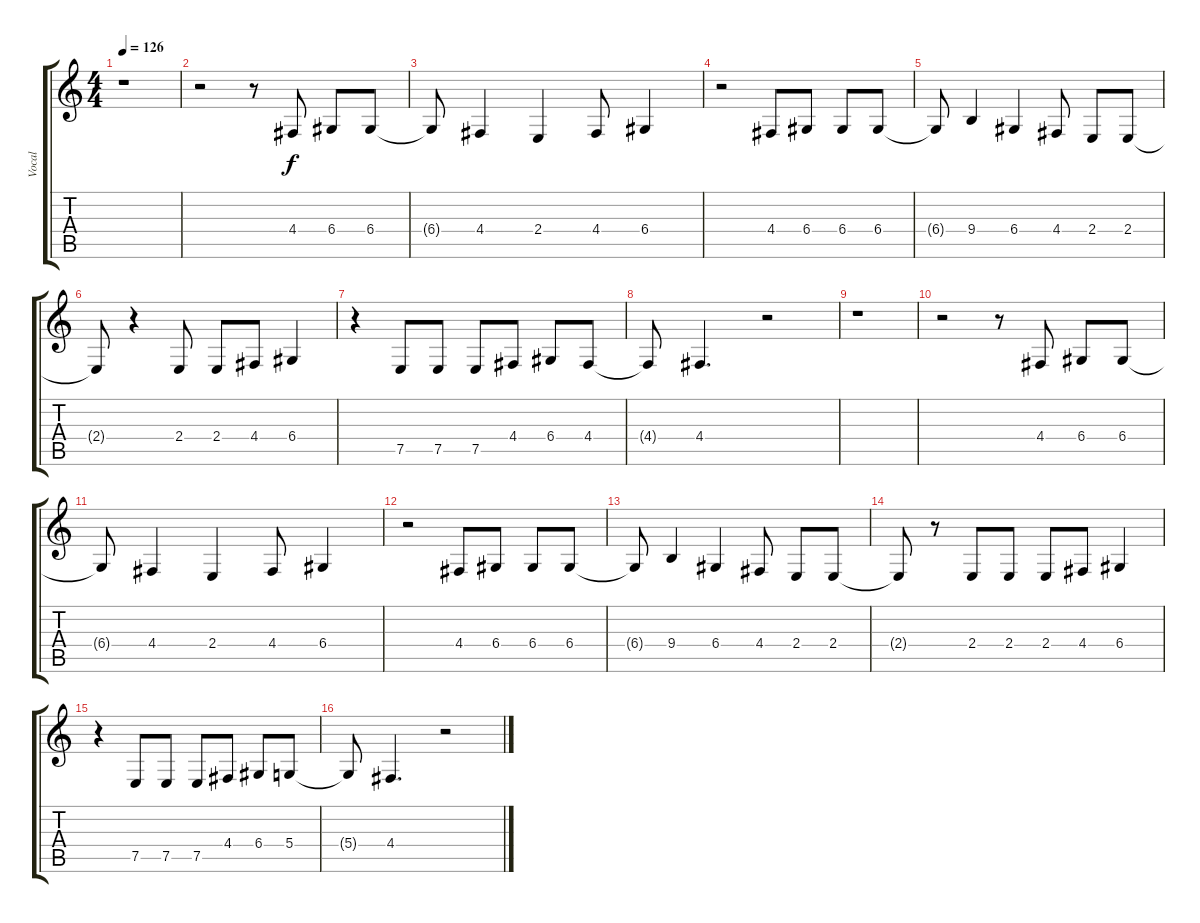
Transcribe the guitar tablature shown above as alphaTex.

\track ("Vocal" "Vocal") {instrument tenorsax}
\staff {score tabs}
\tuning (E4 B3 G3 D3 A2 E2) {hide}
\ts (4 4)
\tempo 126
\clef g2
\ks c
r.1{dy f instrument tenorsax} |
r.2 r.8 4.4.8 6.4.8 6.4.8 |
6.4{t}.8 4.4.4 2.4.4 4.4.8 6.4.4 |
r.2 4.4.8 6.4.8 6.4.8 6.4.8 |
6.4{t}.8 9.4.4 6.4.4 4.4.8 2.4.8 2.4.8 |
2.4{t}.8 r.4 2.4.8 2.4.8 4.4.8 6.4.4 |
r.4 7.5.8 7.5.8 7.5.8 4.4.8 6.4.8 4.4.8 |
4.4{t}.8 4.4.4{d} r.2 |
r.1 |
r.2 r.8 4.4.8 6.4.8 6.4.8 |
6.4{t}.8 4.4.4 2.4.4 4.4.8 6.4.4 |
r.2 4.4.8 6.4.8 6.4.8 6.4.8 |
6.4{t}.8 9.4.4 6.4.4 4.4.8 2.4.8 2.4.8 |
2.4{t}.8 r.8 2.4.8 2.4.8 2.4.8 4.4.8 6.4.4 |
r.4 7.5.8 7.5.8 7.5.8 4.4.8 6.4.8 5.4.8 |
5.4{t}.8 4.4.4{d} r.2
